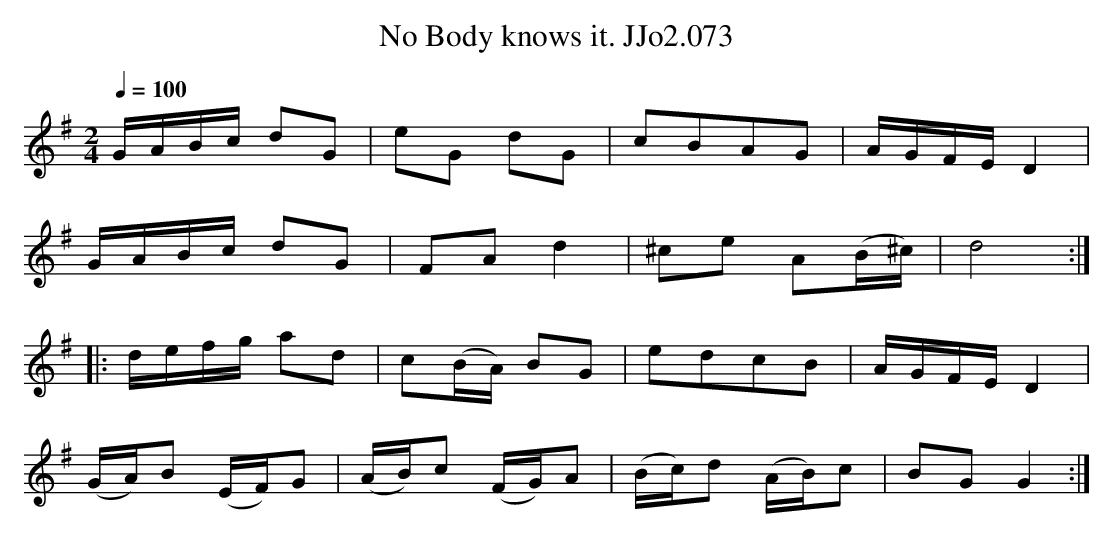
X:1
T:No Body knows it. JJo2.073
M:2/4
L:1/8
Q:1/4=100
K:G
G/A/B/c/ dG|eG dG|cBAG|A/G/F/E/D2|
G/A/B/c/ dG|FAd2|^ce A(B/^c/)|d4:|
|:d/e/f/g/ ad|c(B/A/) BG|edcB|A/G/F/E/D2|
(G/A/)B (E/F/)G|(A/B/)c (F/G/)A|(B/c/)d (A/B/)c|BGG2:|
